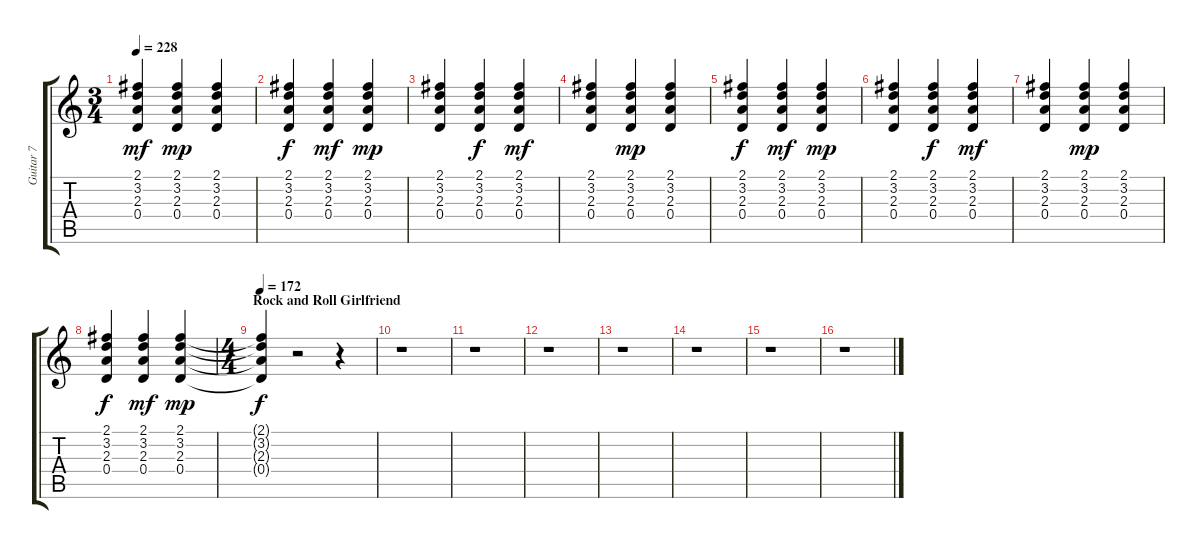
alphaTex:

\track ("Guitar 7" "Guitar 7") {instrument electricguitarclean}
\staff {score tabs}
\tuning (E4 B3 G3 D3 A2 E2) {hide}
\ts (3 4)
\tempo 228
\clef g2
\ks c
(2.1 3.2 2.3 0.4).4{dy mf} (2.1 3.2 2.3 0.4).4{dy mp} (2.1 3.2 2.3 0.4).4 |
(2.1 3.2 2.3 0.4).4{dy f} (2.1 3.2 2.3 0.4).4{dy mf} (2.1 3.2 2.3 0.4).4{dy mp} |
(2.1 3.2 2.3 0.4).4 (2.1 3.2 2.3 0.4).4{dy f} (2.1 3.2 2.3 0.4).4{dy mf} |
(2.1 3.2 2.3 0.4).4 (2.1 3.2 2.3 0.4).4{dy mp} (2.1 3.2 2.3 0.4).4 |
(2.1 3.2 2.3 0.4).4{dy f} (2.1 3.2 2.3 0.4).4{dy mf} (2.1 3.2 2.3 0.4).4{dy mp} |
(2.1 3.2 2.3 0.4).4 (2.1 3.2 2.3 0.4).4{dy f} (2.1 3.2 2.3 0.4).4{dy mf} |
(2.1 3.2 2.3 0.4).4 (2.1 3.2 2.3 0.4).4{dy mp} (2.1 3.2 2.3 0.4).4 |
(2.1 3.2 2.3 0.4).4{dy f} (2.1 3.2 2.3 0.4).4{dy mf} (2.1 3.2 2.3 0.4).4{dy mp} |
\ts (4 4)
\section ("" "Rock and Roll Girlfriend")
\tempo 172
(2.1{t} 3.2{t} 2.3{t} 0.4{t}).4{dy f} r.2 r.4 |
r.1 |
r.1 |
r.1 |
r.1 |
r.1 |
r.1 |
r.1
